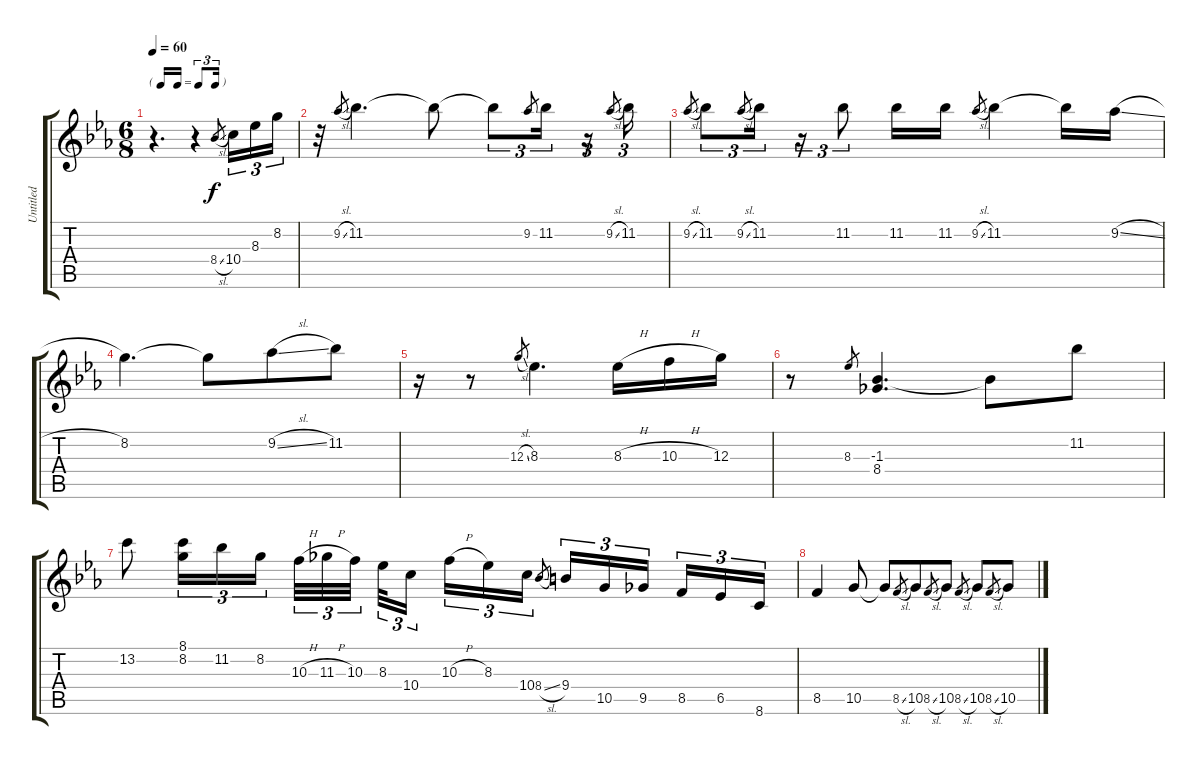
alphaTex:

\track ("Untitled" "Untitled") {instrument acousticguitarnylon}
\staff {score tabs}
\tuning (E4 B3 G3 D3 A2 E2) {hide}
\ts (6 8)
\tf triplet16th
\tempo 60
\clef g2
\ks eb
r.4{d dy f} r.4 8.4{sl}.8{gr} 10.4.16{tu (3 2)} 8.3.16{tu (3 2)} 8.2.16{tu (3 2)} |
r.32 9.2{sl}.8{gr} 11.2.4{d} 11.2{t}.8 11.2{t}.8{tu (3 2)} 9.2.8{gr} 11.2.16{tu (3 2)} r.16{tu (3 2)} 9.2{sl}.8{gr} 11.2.16{tu (3 2)} |
9.2{sl}.8{gr} 11.2.8{tu (3 2)} 9.2{sl}.8{gr} 11.2.16{tu (3 2)} r.16{tu (3 2)} 11.2.8{tu (3 2)} 11.2.16 11.2.16 9.2{sl}.8{gr} 11.2.4 11.2{t}.16 9.2{sl}.16 |
8.2.4{d} 8.2{t}.8 9.2{sl}.8 11.2.8 |
r.16 r.8 12.3{sl}.8{gr} 8.3.4{d} 8.3{h}.16 10.3{h}.16 12.3.16 |
r.8 8.3.8{gr} (-1.3 8.4).4{d} 8.4{t}.8 11.2.8 |
13.2.8 (8.1 8.2).16{tu (3 2)} 11.2.16{tu (3 2)} 8.2.16{tu (3 2) beam splitsecondary} 10.3{h}.32{tu (3 2)} 11.3{h}.32{tu (3 2)} 10.3.32{tu (3 2) beam splitsecondary} 8.3.32{tu (3 2)} 10.4.16{tu (3 2)} 10.3{h}.16{tu (3 2)} 8.3.16{tu (3 2)} 10.4.16{tu (3 2)} 8.4{sl}.8{gr beam splitsecondary} 9.4.16{tu (3 2)} 10.5.16{tu (3 2)} 9.5.16{tu (3 2) beam splitsecondary} 8.5.16{tu (3 2)} 6.5.16{tu (3 2)} 8.6.16{tu (3 2)} |
8.5.4 10.5.8 10.5{t}.8 8.5{sl}.8{gr} 10.5.8 8.5{sl}.8{gr} 10.5.8 8.5{sl}.8{gr} 10.5.8 8.5{sl}.8{gr} 10.5.8
